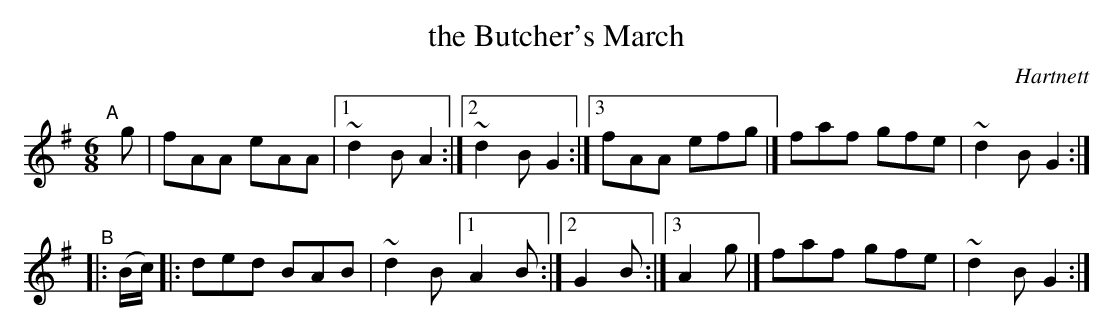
X:1
T: the Butcher's March
O: Hartnett
M: 6/8
L: 1/8
K: G
"^A"[|] g | fAA eAA |[1 ~d2B A2 :|[2 ~d2B G2 :|[3  fAA efg |] faf gfe | ~d2B G2 :|
"^B"|: (B/c/) |: ded BAB | ~d2B [1 A2B :|[2 G2B :|[3 A2g |] faf gfe | ~d2B G2 :|
